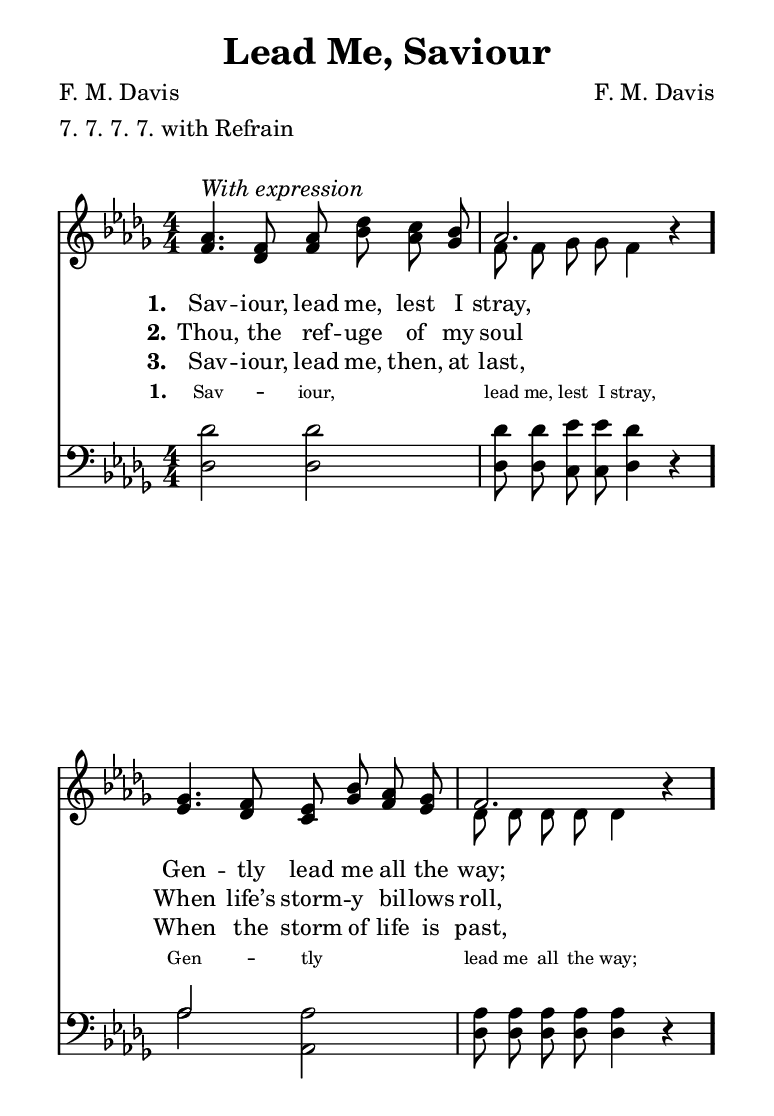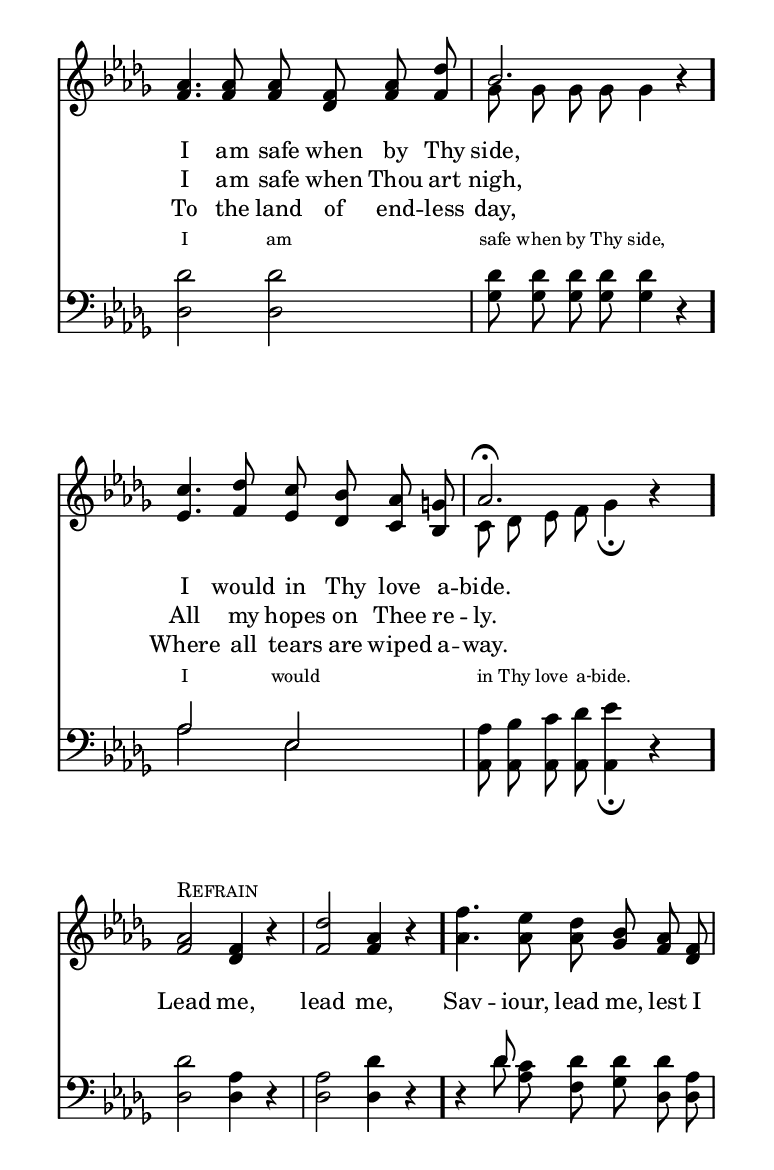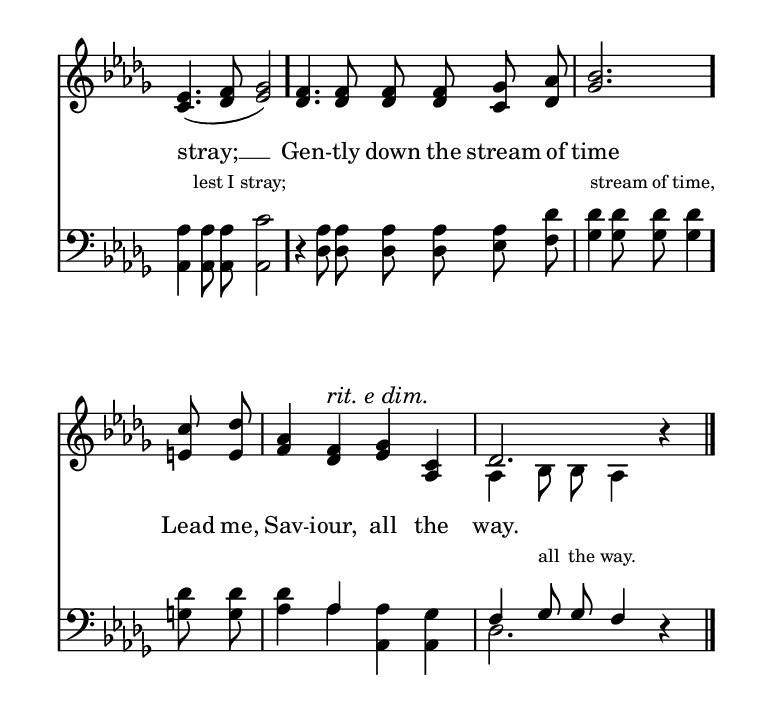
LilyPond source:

\include "common/global.ily"
\paper {
  \include "common/paper.ily"
}

\header{
  hymnnumber = "234"
  title = "Lead Me, Saviour"
  tunename = ""
  meter = "7. 7. 7. 7. with Refrain"
  poet = "F. M. Davis"
  composer = "F. M. Davis"
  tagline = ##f
}

ta = { \tempo 4=80 }
tb = { \tempo 4=40 }

global = {
  \include "common/overrides.ily"
  \override Staff.TimeSignature.style = #'numbered
  \time 4/4
  \override Score.MetronomeMark.transparent = ##t % hide all fermata changes too
  \ta
  \key des \major
  \autoBeamOff
}

notesSoprano = {
\global
\relative c'' {

  aes4.^\markup{\italic { With expression } } f8 aes8 des c bes | aes2. r4 |
  ges4. f8 ees bes' aes ges | f2. r4 |
  aes4. aes8 aes f aes des | bes2. r4 |
  c4. des8 c bes aes g | aes2.\fermata r4 |

  << s^\markup { \small \caps "Refrain" }
  { aes2 f4 r | des'2 aes4 r } >>
  f'4. ees8 des bes aes f | ees4.( f8 ges2) |
  f4. f8 f f ges aes | bes2.
  c8 des | aes4 f^\markup{\italic{rit. e dim.}} ges c, | des2. r4 |

  \bar "|."

}
}

notesAlto = {
\global
\relative e' {

  f4. des8 f bes aes ges | f8 f ges ges f4 r4 |
  ees4. des8 c ges' f ees | des des des des des4 r4 |
  f4. f8 f des f f | ges8 ges ges ges ges4 r4 |
  ees4. f8 ees des c bes | c des ees f \tb ges4\fermata \ta r4 |

  f2 des4 r | f2 f4 r |
  aes4. aes8 aes ges f des | c4.( des8 ees2) |
  des4. des8 des des c des | ges2.
  e8 e | f4 des ees aes, | aes4 bes8 bes aes4 r4 |

}
}

notesTenor = {
\global
\relative a {

  des2 des | des8 des ees ees des4 r |
  aes2 aes | aes8 aes aes aes aes4 r |
  des2 des | des8 des des des des4 r |
  aes2 ees | aes8 bes c des ees4 r |

  des2 aes4 r | aes2 des4 r |
  r4 des8 c des des des aes | aes4 aes8 aes c2 |
  r4 aes8 aes aes aes aes des | des4 des8 des des4
  des8 des | des4 aes aes ges | f4 ges8 ges f4 r |

}
}

notesBass = {
\global
\relative f {

  des2 des | des8 des c c des4 r |
  aes'2 aes, | des8 des des des des4 r |
  des2 des | ges8 ges ges ges ges4 r |
  aes2 ees | aes,8 aes aes aes aes4_\fermata r4 |

  des2 des4 r | des2 des4 r |
  r4 des'8 aes f ges des des | aes4 aes8 aes aes2 |
  r4 des8 des des des ees f | ges4 ges8 ges ges4
  g8 g | aes4 aes aes, aes | des2. r4 |

}
}

% TODO refrain small words
Refrain = \lyricmode {

Lead me, lead me, \bar "."
Sav -- iour, lead me, lest I stray; __ \bar "."
Gen -- tly down the stream of time \bar "."
Lead me, Sav -- iour, all the way. \bar "."

}

wordsA = \lyricmode {
\set stanza = "1."

Sav -- iour, lead me, lest I stray, \bar "."
Gen -- tly lead me all the way; \bar "."
I am safe when by Thy side, \bar "."
I would in Thy love a -- bide. \bar "."

}

wordsB = \lyricmode {
\set stanza = "2."

Thou, the ref -- uge of my soul
When life’s storm -- y bil -- lows roll,
I am safe when Thou art nigh,
All my hopes on Thee re -- ly.

\Refrain

}

wordsC = \lyricmode {
\set stanza = "3."

Sav -- iour, lead me, then, at last,
When the storm of life is past,
To the land of end -- less day,
Where all tears are wiped a -- way.

}

underWords = \lyricmode {
\override LyricText.font-size = #-2
\set stanza = \markup { \small "1." }

Sav -- iour, lead me, lest I stray,
Gen -- tly lead me all the way;
I am safe when by Thy side,
I would in Thy love a -- bide.

\repeat unfold 11 \skip 4
lest I stray;
\repeat unfold 7 \skip 4
stream of time,
\repeat unfold 7 \skip 4
all the way.

}

\score {
  \context ChoirStaff <<
    \context Staff = upper <<
      \set Staff.autoBeaming = ##f
      \set ChoirStaff.systemStartDelimiter = #'SystemStartBar
      \set ChoirStaff.printPartCombineTexts = ##f
      \partcombine #'(2 . 11) \notesSoprano \notesAlto
      \context NullVoice = sopranos { \voiceOne << \notesSoprano >> }
      \context Lyrics = one   \lyricsto sopranos \wordsA
      \context Lyrics = two   \lyricsto sopranos \wordsB
      \context Lyrics = three \lyricsto sopranos \wordsC
    >>
    \context Staff = men <<
      \set Staff.autoBeaming = ##f
      \clef bass
      \set ChoirStaff.printPartCombineTexts = ##f
      \partcombine #'(2 . 11) \notesTenor \notesBass
      \context NullVoice = tenors { \voiceOne << \notesTenor >> }
      \context Lyrics = four \with { alignAboveContext = men } \lyricsto tenors \underWords
    >>
  >>
  \layout {
    \include "common/layout.ily"
  }
  \midi{
    \include "common/midi.ily"
  }
}

\version "2.19.49"  % necessary for upgrading to future LilyPond versions.

% vi:set et ts=2 sw=2 ai nocindent syntax=lilypond:
